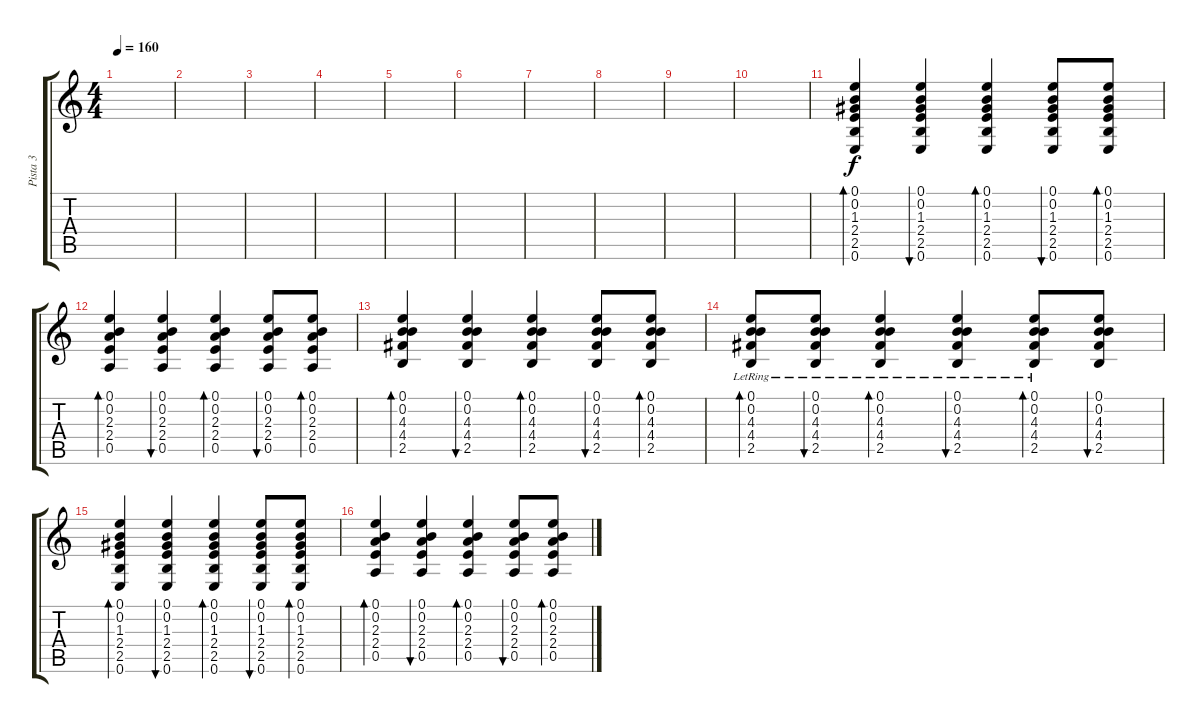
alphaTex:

\track ("Pista 3" "Pista 3") {solo instrument acousticguitarsteel}
\staff {score tabs}
\tuning (E4 B3 G3 D3 A2 E2) {hide}
\ts (4 4)
\tempo 160
\clef g2
\ks c
|
|
|
|
|
|
|
|
|
|
(0.1 0.2 1.3 2.4 2.5 0.6).4{bd 60} (0.1 0.2 1.3 2.4 2.5 0.6).4{bu 60} (0.1 0.2 1.3 2.4 2.5 0.6).4{bd 60} (0.1 0.2 1.3 2.4 2.5 0.6).8{bu 60} (0.1 0.2 1.3 2.4 2.5 0.6).8{bd 60} |
(0.1 0.2 2.3 2.4 0.5).4{bd 60} (0.1 0.2 2.3 2.4 0.5).4{bu 60} (0.1 0.2 2.3 2.4 0.5).4{bd 60} (0.1 0.2 2.3 2.4 0.5).8{bu 60} (0.1 0.2 2.3 2.4 0.5).8{bd 60} |
(0.1 0.2 4.3 4.4 2.5).4{bd 60} (0.1 0.2 4.3 4.4 2.5).4{bu 60} (0.1 0.2 4.3 4.4 2.5).4{bd 60} (0.1 0.2 4.3 4.4 2.5).8{bu 60} (0.1 0.2 4.3 4.4 2.5).8{bd 60} |
(0.1{lr} 0.2{lr} 4.3{lr} 4.4{lr} 2.5{lr}).8{bd 60} (0.1{lr} 0.2{lr} 4.3{lr} 4.4{lr} 2.5{lr}).8{bu 60} (0.1{lr} 0.2{lr} 4.3{lr} 4.4{lr} 2.5{lr}).4{bd 60} (0.1{lr} 0.2{lr} 4.3{lr} 4.4{lr} 2.5{lr}).4{bu 60} (0.1{lr} 0.2{lr} 4.3{lr} 4.4{lr} 2.5{lr}).8{bd 60} (0.1 0.2 4.3 4.4 2.5).8{bu 60} |
(0.1 0.2 1.3 2.4 2.5 0.6).4{bd 60} (0.1 0.2 1.3 2.4 2.5 0.6).4{bu 60} (0.1 0.2 1.3 2.4 2.5 0.6).4{bd 60} (0.1 0.2 1.3 2.4 2.5 0.6).8{bu 60} (0.1 0.2 1.3 2.4 2.5 0.6).8{bd 60} |
(0.1 0.2 2.3 2.4 0.5).4{bd 60} (0.1 0.2 2.3 2.4 0.5).4{bu 60} (0.1 0.2 2.3 2.4 0.5).4{bd 60} (0.1 0.2 2.3 2.4 0.5).8{bu 60} (0.1 0.2 2.3 2.4 0.5).8{bd 60}
